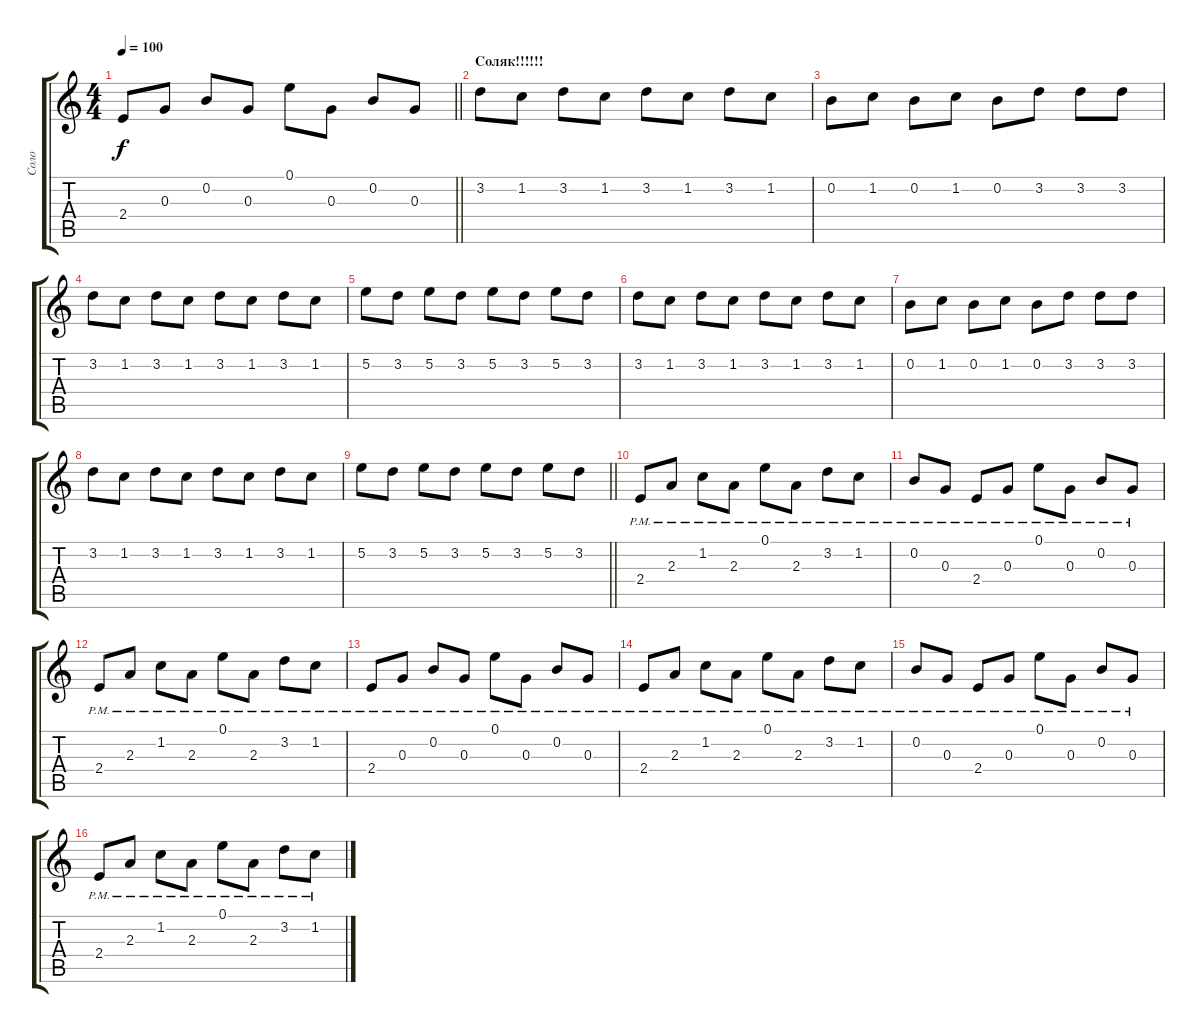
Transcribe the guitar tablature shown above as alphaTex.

\track ("Соло" "Соло") {instrument overdrivenguitar}
\staff {score tabs}
\tuning (E4 B3 G3 D3 A2 E2) {hide}
\ts (4 4)
\tempo 100
\clef g2
\barLineRight lightlight
\ks c
2.4.8{dy f} 0.3.8 0.2.8 0.3.8 0.1.8 0.3.8 0.2.8 0.3.8 |
\section ("" "Соляк!!!!!!")
3.2.8 1.2.8 3.2.8 1.2.8 3.2.8 1.2.8 3.2.8 1.2.8 |
0.2.8 1.2.8 0.2.8 1.2.8 0.2.8 3.2.8 3.2.8 3.2.8 |
3.2.8 1.2.8 3.2.8 1.2.8 3.2.8 1.2.8 3.2.8 1.2.8 |
5.2.8 3.2.8 5.2.8 3.2.8 5.2.8 3.2.8 5.2.8 3.2.8 |
3.2.8 1.2.8 3.2.8 1.2.8 3.2.8 1.2.8 3.2.8 1.2.8 |
0.2.8 1.2.8 0.2.8 1.2.8 0.2.8 3.2.8 3.2.8 3.2.8 |
3.2.8 1.2.8 3.2.8 1.2.8 3.2.8 1.2.8 3.2.8 1.2.8 |
\barLineRight lightlight
5.2.8 3.2.8 5.2.8 3.2.8 5.2.8 3.2.8 5.2.8 3.2.8 |
2.4{pm}.8 2.3{pm}.8 1.2{pm}.8 2.3{pm}.8 0.1{pm}.8 2.3{pm}.8 3.2{pm}.8 1.2{pm}.8 |
0.2{pm}.8 0.3{pm}.8 2.4{pm}.8 0.3{pm}.8 0.1{pm}.8 0.3{pm}.8 0.2{pm}.8 0.3{pm}.8 |
2.4{pm}.8 2.3{pm}.8 1.2{pm}.8 2.3{pm}.8 0.1{pm}.8 2.3{pm}.8 3.2{pm}.8 1.2{pm}.8 |
2.4{pm}.8 0.3{pm}.8 0.2{pm}.8 0.3{pm}.8 0.1{pm}.8 0.3{pm}.8 0.2{pm}.8 0.3{pm}.8 |
2.4{pm}.8 2.3{pm}.8 1.2{pm}.8 2.3{pm}.8 0.1{pm}.8 2.3{pm}.8 3.2{pm}.8 1.2{pm}.8 |
0.2{pm}.8 0.3{pm}.8 2.4{pm}.8 0.3{pm}.8 0.1{pm}.8 0.3{pm}.8 0.2{pm}.8 0.3{pm}.8 |
2.4{pm}.8 2.3{pm}.8 1.2{pm}.8 2.3{pm}.8 0.1{pm}.8 2.3{pm}.8 3.2{pm}.8 1.2{pm}.8
